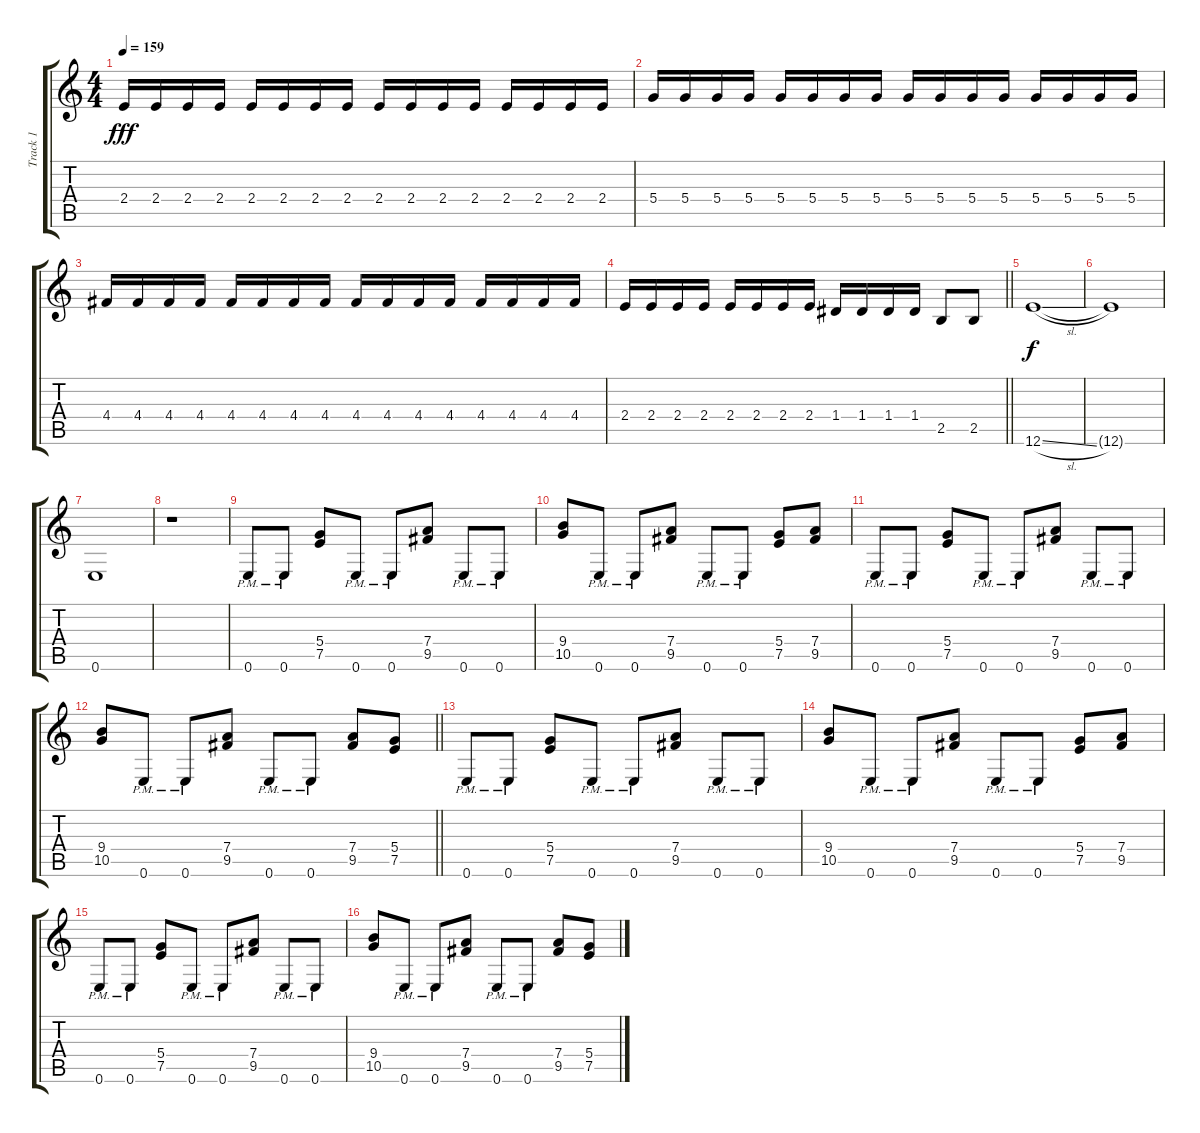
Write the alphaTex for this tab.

\track ("Track 1" "Track 1") {instrument distortionguitar}
\staff {score tabs}
\tuning (E4 B3 G3 D3 A2 E2) {hide}
\ts (4 4)
\tempo 159
\clef g2
\ks c
2.4.16{dy fff} 2.4.16 2.4.16 2.4.16 2.4.16 2.4.16 2.4.16 2.4.16 2.4.16 2.4.16 2.4.16 2.4.16 2.4.16 2.4.16 2.4.16 2.4.16 |
5.4.16 5.4.16 5.4.16 5.4.16 5.4.16 5.4.16 5.4.16 5.4.16 5.4.16 5.4.16 5.4.16 5.4.16 5.4.16 5.4.16 5.4.16 5.4.16 |
4.4.16 4.4.16 4.4.16 4.4.16 4.4.16 4.4.16 4.4.16 4.4.16 4.4.16 4.4.16 4.4.16 4.4.16 4.4.16 4.4.16 4.4.16 4.4.16 |
\barLineRight lightlight
2.4.16 2.4.16 2.4.16 2.4.16 2.4.16 2.4.16 2.4.16 2.4.16 1.4.16 1.4.16 1.4.16 1.4.16 2.5.8 2.5.8 |
12.6{sl}.1{dy f} |
12.6{t}.1 |
0.6.1 |
r.1 |
0.6{pm}.8 0.6{pm}.8 (5.4 7.5).8 0.6{pm}.8 0.6{pm}.8 (7.4 9.5).8 0.6{pm}.8 0.6{pm}.8 |
(9.4 10.5).8 0.6{pm}.8 0.6{pm}.8 (7.4 9.5).8 0.6{pm}.8 0.6{pm}.8 (5.4 7.5).8 (7.4 9.5).8 |
0.6{pm}.8 0.6{pm}.8 (5.4 7.5).8 0.6{pm}.8 0.6{pm}.8 (7.4 9.5).8 0.6{pm}.8 0.6{pm}.8 |
\barLineRight lightlight
(9.4 10.5).8 0.6{pm}.8 0.6{pm}.8 (7.4 9.5).8 0.6{pm}.8 0.6{pm}.8 (7.4 9.5).8 (5.4 7.5).8 |
0.6{pm}.8{balance 0} 0.6{pm}.8 (5.4 7.5).8 0.6{pm}.8 0.6{pm}.8 (7.4 9.5).8 0.6{pm}.8 0.6{pm}.8 |
(9.4 10.5).8 0.6{pm}.8 0.6{pm}.8 (7.4 9.5).8 0.6{pm}.8 0.6{pm}.8 (5.4 7.5).8 (7.4 9.5).8 |
0.6{pm}.8 0.6{pm}.8 (5.4 7.5).8 0.6{pm}.8 0.6{pm}.8 (7.4 9.5).8 0.6{pm}.8 0.6{pm}.8 |
(9.4 10.5).8 0.6{pm}.8 0.6{pm}.8 (7.4 9.5).8 0.6{pm}.8 0.6{pm}.8 (7.4 9.5).8 (5.4 7.5).8
